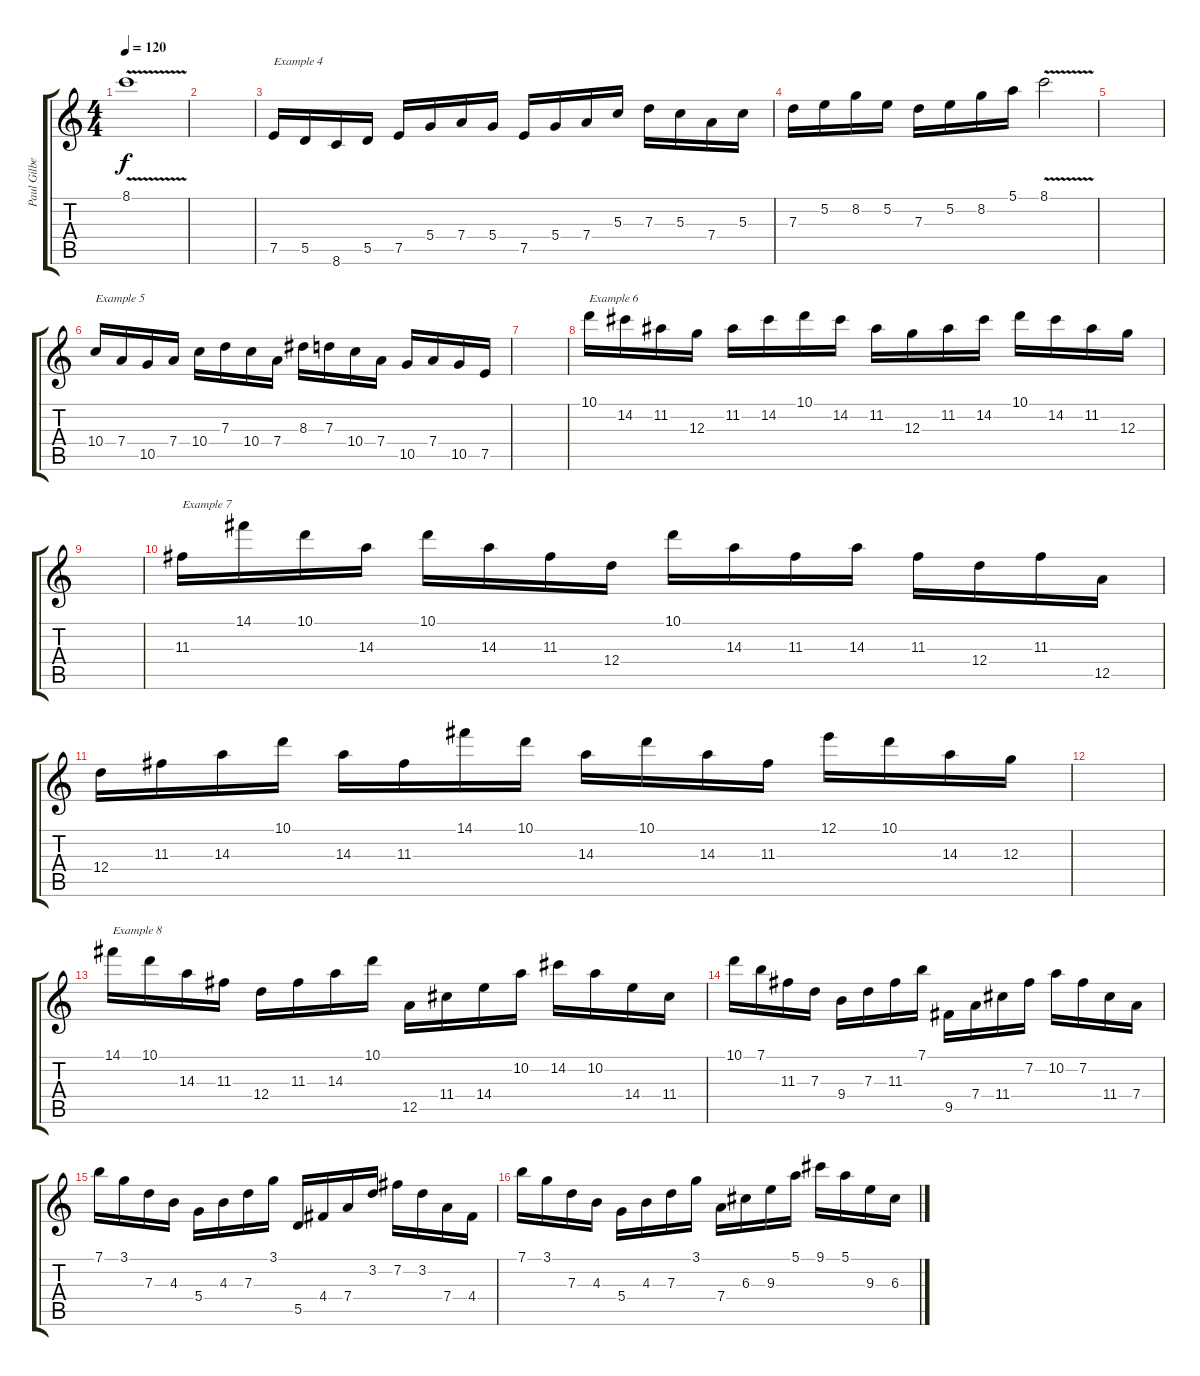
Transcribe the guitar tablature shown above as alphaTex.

\track ("Paul Gilbert" "Paul Gilbe") {instrument distortionguitar}
\staff {score tabs}
\tuning (E4 B3 G3 D3 A2 E2) {hide}
\ts (4 4)
\tempo 120
\clef g2
\ks c
8.1{v}.1{dy f} |
|
7.5.16{txt "Example 4"} 5.5.16 8.6.16 5.5.16 7.5.16 5.4.16 7.4.16 5.4.16 7.5.16 5.4.16 7.4.16 5.3.16 7.3.16 5.3.16 7.4.16 5.3.16 |
7.3.16 5.2.16 8.2.16 5.2.16 7.3.16 5.2.16 8.2.16 5.1.16 8.1{v}.2 |
|
10.4.16{txt "Example 5"} 7.4.16 10.5.16 7.4.16 10.4.16 7.3.16 10.4.16 7.4.16 8.3.16 7.3.16 10.4.16 7.4.16 10.5.16 7.4.16 10.5.16 7.5.16 |
|
10.1.16{txt "Example 6"} 14.2.16 11.2.16 12.3.16 11.2.16 14.2.16 10.1.16 14.2.16 11.2.16 12.3.16 11.2.16 14.2.16 10.1.16 14.2.16 11.2.16 12.3.16 |
|
11.3.16{txt "Example 7"} 14.1.16 10.1.16 14.3.16 10.1.16 14.3.16 11.3.16 12.4.16 10.1.16 14.3.16 11.3.16 14.3.16 11.3.16 12.4.16 11.3.16 12.5.16 |
12.4.16 11.3.16 14.3.16 10.1.16 14.3.16 11.3.16 14.1.16 10.1.16 14.3.16 10.1.16 14.3.16 11.3.16 12.1.16 10.1.16 14.3.16 12.3.16 |
|
14.1.16{txt "Example 8"} 10.1.16 14.3.16 11.3.16 12.4.16 11.3.16 14.3.16 10.1.16 12.5.16 11.4.16 14.4.16 10.2.16 14.2.16 10.2.16 14.4.16 11.4.16 |
10.1.16 7.1.16 11.3.16 7.3.16 9.4.16 7.3.16 11.3.16 7.1.16 9.5.16 7.4.16 11.4.16 7.2.16 10.2.16 7.2.16 11.4.16 7.4.16 |
7.1.16 3.1.16 7.3.16 4.3.16 5.4.16 4.3.16 7.3.16 3.1.16 5.5.16 4.4.16 7.4.16 3.2.16 7.2.16 3.2.16 7.4.16 4.4.16 |
7.1.16 3.1.16 7.3.16 4.3.16 5.4.16 4.3.16 7.3.16 3.1.16 7.4.16 6.3.16 9.3.16 5.1.16 9.1.16 5.1.16 9.3.16 6.3.16
